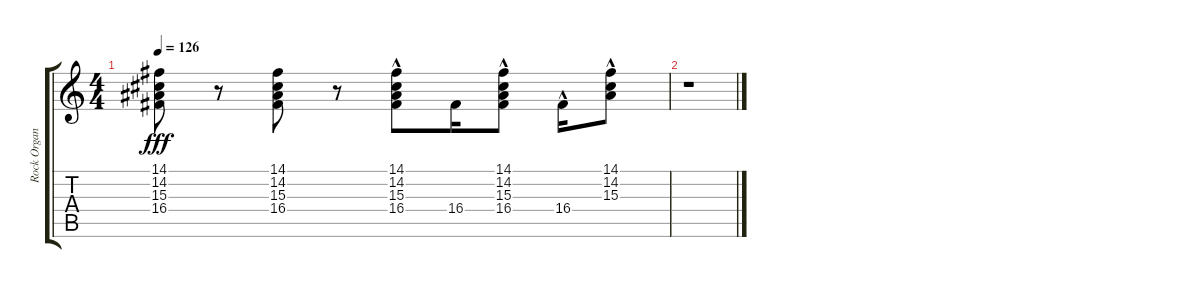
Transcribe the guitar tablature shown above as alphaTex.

\track ("Rock Organ" "Rock Organ") {instrument rockorgan}
\staff {score tabs}
\tuning (E4 B3 G3 D3 A2 E2) {hide}
\ts (4 4)
\tempo 126
\clef g2
\ks c
(14.1 14.2 15.3 16.4).8{dy fff} r.8 (14.1 14.2 15.3 16.4).8 r.8 (14.1 14.2{hac} 15.3 16.4{hac}).8 16.4.16 (14.1 14.2{hac} 15.3{hac} 16.4{hac}).8 16.4{hac}.16 (14.1 14.2{hac} 15.3{hac}).8 |
r.1
